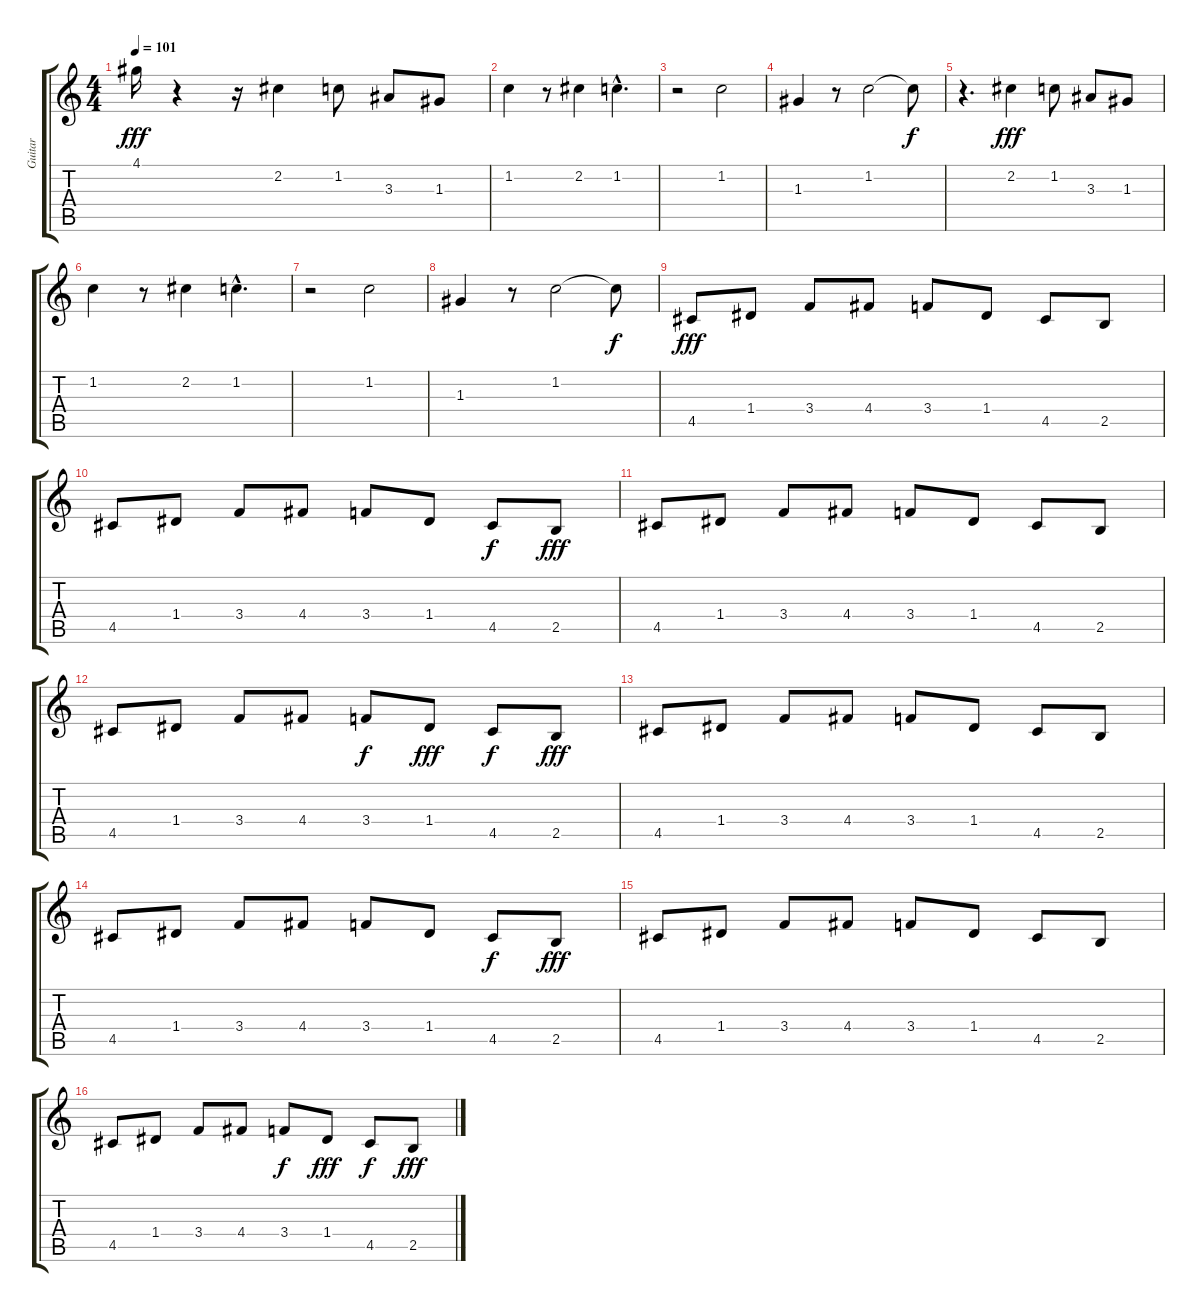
\track ("Guitar" "Guitar") {instrument acousticguitarsteel}
\staff {score tabs}
\tuning (E4 B3 G3 D3 A2 E2) {hide}
\ts (4 4)
\tempo 101
\clef g2
\ks c
4.1.16{dy fff} r.4 r.16 2.2.4 1.2.8 3.3.8 1.3.8 |
1.2.4 r.8 2.2.4 1.2{hac}.4{d} |
r.2 1.2.2 |
1.3.4 r.8 1.2.2 1.2{t}.8{dy f} |
r.4{d} 2.2.4{dy fff} 1.2.8 3.3.8 1.3.8 |
1.2.4 r.8 2.2.4 1.2{hac}.4{d} |
r.2 1.2.2 |
1.3.4 r.8 1.2.2 1.2{t}.8{dy f} |
4.5.8{dy fff volume 10} 1.4.8 3.4.8 4.4.8 3.4.8 1.4.8 4.5.8 2.5.8 |
4.5.8 1.4.8 3.4.8 4.4.8 3.4.8 1.4.8 4.5.8{dy f} 2.5.8{dy fff} |
4.5.8 1.4.8 3.4.8 4.4.8 3.4.8 1.4.8 4.5.8 2.5.8 |
4.5.8 1.4.8 3.4.8 4.4.8 3.4.8{dy f} 1.4.8{dy fff} 4.5.8{dy f} 2.5.8{dy fff} |
4.5.8 1.4.8 3.4.8 4.4.8 3.4.8 1.4.8 4.5.8 2.5.8 |
4.5.8 1.4.8 3.4.8 4.4.8 3.4.8 1.4.8 4.5.8{dy f} 2.5.8{dy fff} |
4.5.8 1.4.8 3.4.8 4.4.8 3.4.8 1.4.8 4.5.8 2.5.8 |
4.5.8 1.4.8 3.4.8 4.4.8 3.4.8{dy f} 1.4.8{dy fff} 4.5.8{dy f} 2.5.8{dy fff}
